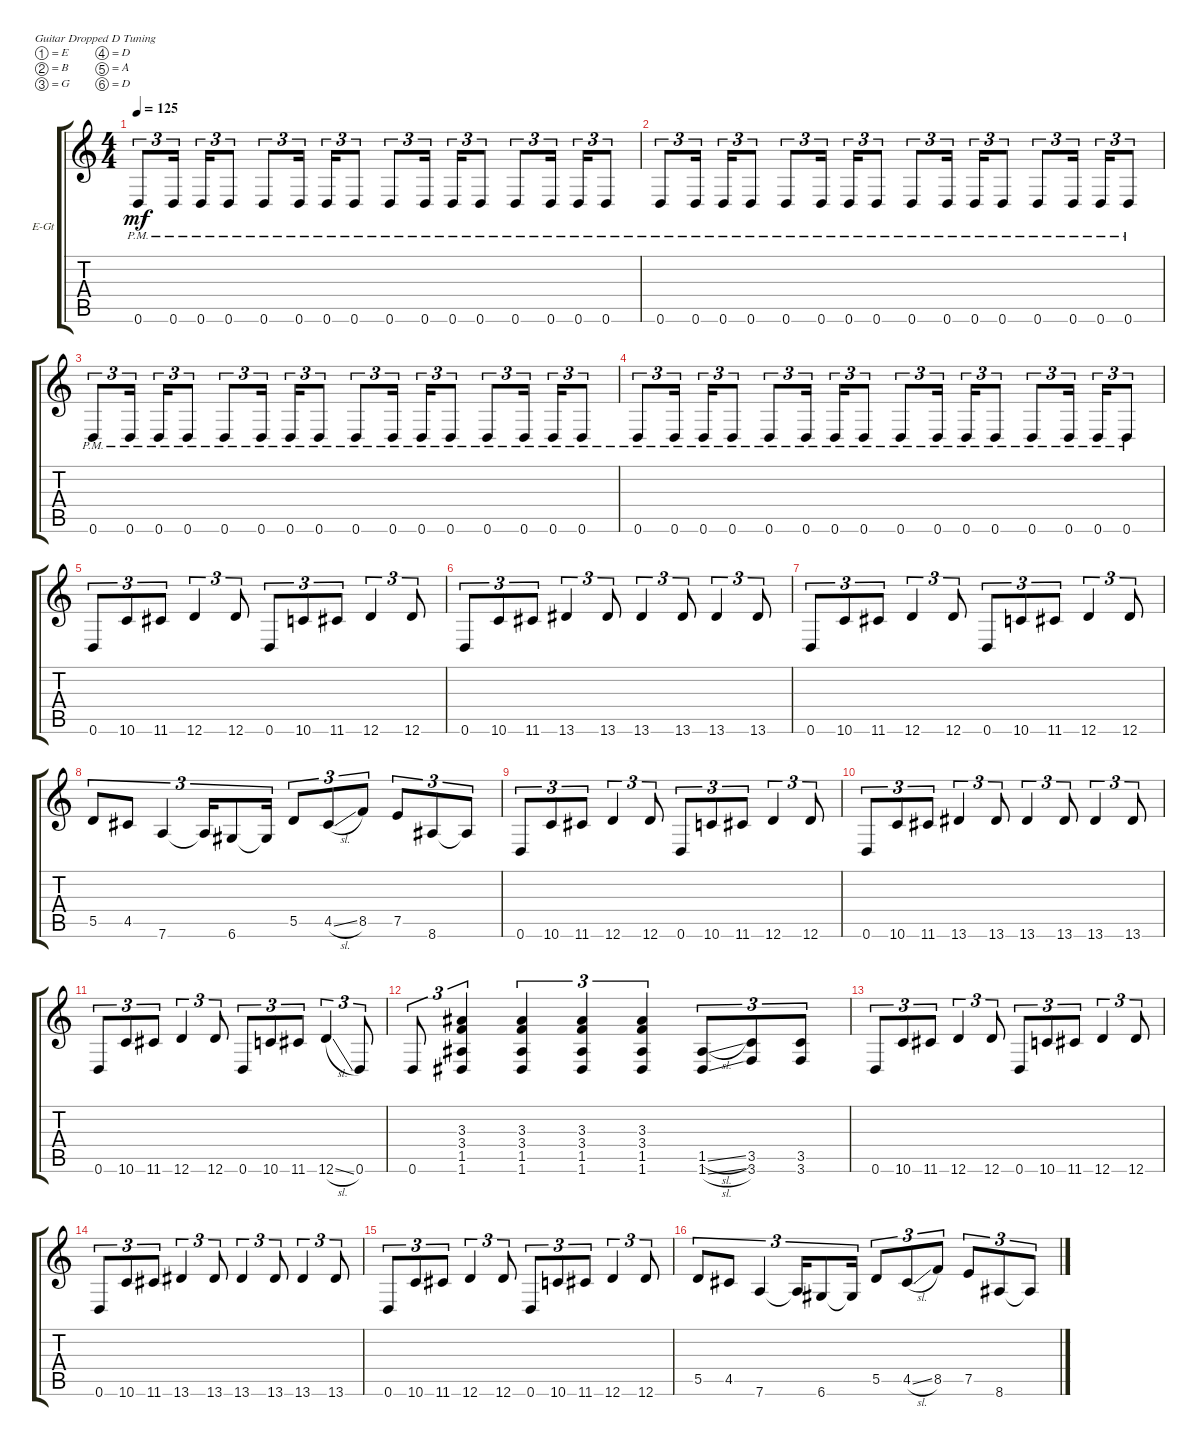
\defaultSystemsLayout 4
\bracketExtendMode groupsimilarinstruments
\firstSystemTrackNameOrientation horizontal
\otherSystemsTrackNameOrientation horizontal
\track ("Rythem 2" "E-Gt") {instrument distortionguitar}
\staff {score tabs}
\tuning (E4 B3 G3 D3 A2 D2)
\ts (4 4)
\tempo 125
\clef g2
\scale
0.333333
\ks c
0.6{pm}.8{tu (3 2) dy mf} 0.6{pm}.16{tu (3 2)} 0.6{pm}.16{tu (3 2)} 0.6{pm}.8{tu (3 2)} 0.6{pm}.8{tu (3 2)} 0.6{pm}.16{tu (3 2)} 0.6{pm}.16{tu (3 2)} 0.6{pm}.8{tu (3 2)} 0.6{pm}.8{tu (3 2)} 0.6{pm}.16{tu (3 2)} 0.6{pm}.16{tu (3 2)} 0.6{pm}.8{tu (3 2)} 0.6{pm}.8{tu (3 2)} 0.6{pm}.16{tu (3 2)} 0.6{pm}.16{tu (3 2)} 0.6{pm}.8{tu (3 2)} |
\scale
0.333333 0.6{pm}.8{tu (3 2)} 0.6{pm}.16{tu (3 2)} 0.6{pm}.16{tu (3 2)} 0.6{pm}.8{tu (3 2)} 0.6{pm}.8{tu (3 2)} 0.6{pm}.16{tu (3 2)} 0.6{pm}.16{tu (3 2)} 0.6{pm}.8{tu (3 2)} 0.6{pm}.8{tu (3 2)} 0.6{pm}.16{tu (3 2)} 0.6{pm}.16{tu (3 2)} 0.6{pm}.8{tu (3 2)} 0.6{pm}.8{tu (3 2)} 0.6{pm}.16{tu (3 2)} 0.6{pm}.16{tu (3 2)} 0.6{pm}.8{tu (3 2)} |
\scale
0.333333 0.6{pm}.8{tu (3 2)} 0.6{pm}.16{tu (3 2)} 0.6{pm}.16{tu (3 2)} 0.6{pm}.8{tu (3 2)} 0.6{pm}.8{tu (3 2)} 0.6{pm}.16{tu (3 2)} 0.6{pm}.16{tu (3 2)} 0.6{pm}.8{tu (3 2)} 0.6{pm}.8{tu (3 2)} 0.6{pm}.16{tu (3 2)} 0.6{pm}.16{tu (3 2)} 0.6{pm}.8{tu (3 2)} 0.6{pm}.8{tu (3 2)} 0.6{pm}.16{tu (3 2)} 0.6{pm}.16{tu (3 2)} 0.6{pm}.8{tu (3 2)} |
\scale
0.333333 0.6{pm}.8{tu (3 2)} 0.6{pm}.16{tu (3 2)} 0.6{pm}.16{tu (3 2)} 0.6{pm}.8{tu (3 2)} 0.6{pm}.8{tu (3 2)} 0.6{pm}.16{tu (3 2)} 0.6{pm}.16{tu (3 2)} 0.6{pm}.8{tu (3 2)} 0.6{pm}.8{tu (3 2)} 0.6{pm}.16{tu (3 2)} 0.6{pm}.16{tu (3 2)} 0.6{pm}.8{tu (3 2)} 0.6{pm}.8{tu (3 2)} 0.6{pm}.16{tu (3 2)} 0.6{pm}.16{tu (3 2)} 0.6{pm}.8{tu (3 2)} |
\scale
0.333333 0.6.8{tu (3 2)} 10.6.8{tu (3 2)} 11.6.8{tu (3 2)} 12.6.4{tu (3 2)} 12.6.8{tu (3 2)} 0.6.8{tu (3 2)} 10.6.8{tu (3 2)} 11.6.8{tu (3 2)} 12.6.4{tu (3 2)} 12.6.8{tu (3 2)} |
\scale
0.333333 0.6.8{tu (3 2)} 10.6.8{tu (3 2)} 11.6.8{tu (3 2)} 13.6.4{tu (3 2)} 13.6.8{tu (3 2)} 13.6.4{tu (3 2)} 13.6.8{tu (3 2)} 13.6.4{tu (3 2)} 13.6.8{tu (3 2)} |
\scale
0.333333 0.6.8{tu (3 2)} 10.6.8{tu (3 2)} 11.6.8{tu (3 2)} 12.6.4{tu (3 2)} 12.6.8{tu (3 2)} 0.6.8{tu (3 2)} 10.6.8{tu (3 2)} 11.6.8{tu (3 2)} 12.6.4{tu (3 2)} 12.6.8{tu (3 2)} |
\scale
0.333333 5.5.8{tu (3 2)} 4.5.8{tu (3 2)} 7.6.4{tu (3 2)} 7.6{t}.16{tu (3 2)} 6.6.8{tu (3 2)} 6.6{t}.16{tu (3 2)} 5.5.8{tu (3 2)} 4.5{sl}.8{tu (3 2)} 8.5.8{tu (3 2)} 7.5.8{tu (3 2)} 8.6.8{tu (3 2)} 8.6{t}.8{tu (3 2)} |
\scale
0.333333 0.6.8{tu (3 2)} 10.6.8{tu (3 2)} 11.6.8{tu (3 2)} 12.6.4{tu (3 2)} 12.6.8{tu (3 2)} 0.6.8{tu (3 2)} 10.6.8{tu (3 2)} 11.6.8{tu (3 2)} 12.6.4{tu (3 2)} 12.6.8{tu (3 2)} |
\scale
0.333333 0.6.8{tu (3 2)} 10.6.8{tu (3 2)} 11.6.8{tu (3 2)} 13.6.4{tu (3 2)} 13.6.8{tu (3 2)} 13.6.4{tu (3 2)} 13.6.8{tu (3 2)} 13.6.4{tu (3 2)} 13.6.8{tu (3 2)} |
\scale
0.333333 0.6.8{tu (3 2)} 10.6.8{tu (3 2)} 11.6.8{tu (3 2)} 12.6.4{tu (3 2)} 12.6.8{tu (3 2)} 0.6.8{tu (3 2)} 10.6.8{tu (3 2)} 11.6.8{tu (3 2)} 12.6{sl}.4{tu (3 2)} 0.6.8{tu (3 2)} |
\scale
0.333333 0.6.8{tu (3 2)} (1.6 1.5 3.4 3.3).4{tu (3 2)} (1.6 1.5 3.4 3.3).4{tu (3 2)} (1.6 1.5 3.3 3.4).4{tu (3 2)} (1.6 1.5 3.4 3.3).4{tu (3 2)} (1.6{sl} 1.5{sl}).8{tu (3 2)} (3.6 3.5).8{tu (3 2)} (3.5 3.6).8{tu (3 2)} |
\scale
0.333333 0.6.8{tu (3 2)} 10.6.8{tu (3 2)} 11.6.8{tu (3 2)} 12.6.4{tu (3 2)} 12.6.8{tu (3 2)} 0.6.8{tu (3 2)} 10.6.8{tu (3 2)} 11.6.8{tu (3 2)} 12.6.4{tu (3 2)} 12.6.8{tu (3 2)} |
\scale
0.333333 0.6.8{tu (3 2)} 10.6.8{tu (3 2)} 11.6.8{tu (3 2)} 13.6.4{tu (3 2)} 13.6.8{tu (3 2)} 13.6.4{tu (3 2)} 13.6.8{tu (3 2)} 13.6.4{tu (3 2)} 13.6.8{tu (3 2)} |
\scale
0.333333 0.6.8{tu (3 2)} 10.6.8{tu (3 2)} 11.6.8{tu (3 2)} 12.6.4{tu (3 2)} 12.6.8{tu (3 2)} 0.6.8{tu (3 2)} 10.6.8{tu (3 2)} 11.6.8{tu (3 2)} 12.6.4{tu (3 2)} 12.6.8{tu (3 2)} |
\scale
0.333333 5.5.8{tu (3 2)} 4.5.8{tu (3 2)} 7.6.4{tu (3 2)} 7.6{t}.16{tu (3 2)} 6.6.8{tu (3 2)} 6.6{t}.16{tu (3 2)} 5.5.8{tu (3 2)} 4.5{sl}.8{tu (3 2)} 8.5.8{tu (3 2)} 7.5.8{tu (3 2)} 8.6.8{tu (3 2)} 8.6{t}.8{tu (3 2)}
